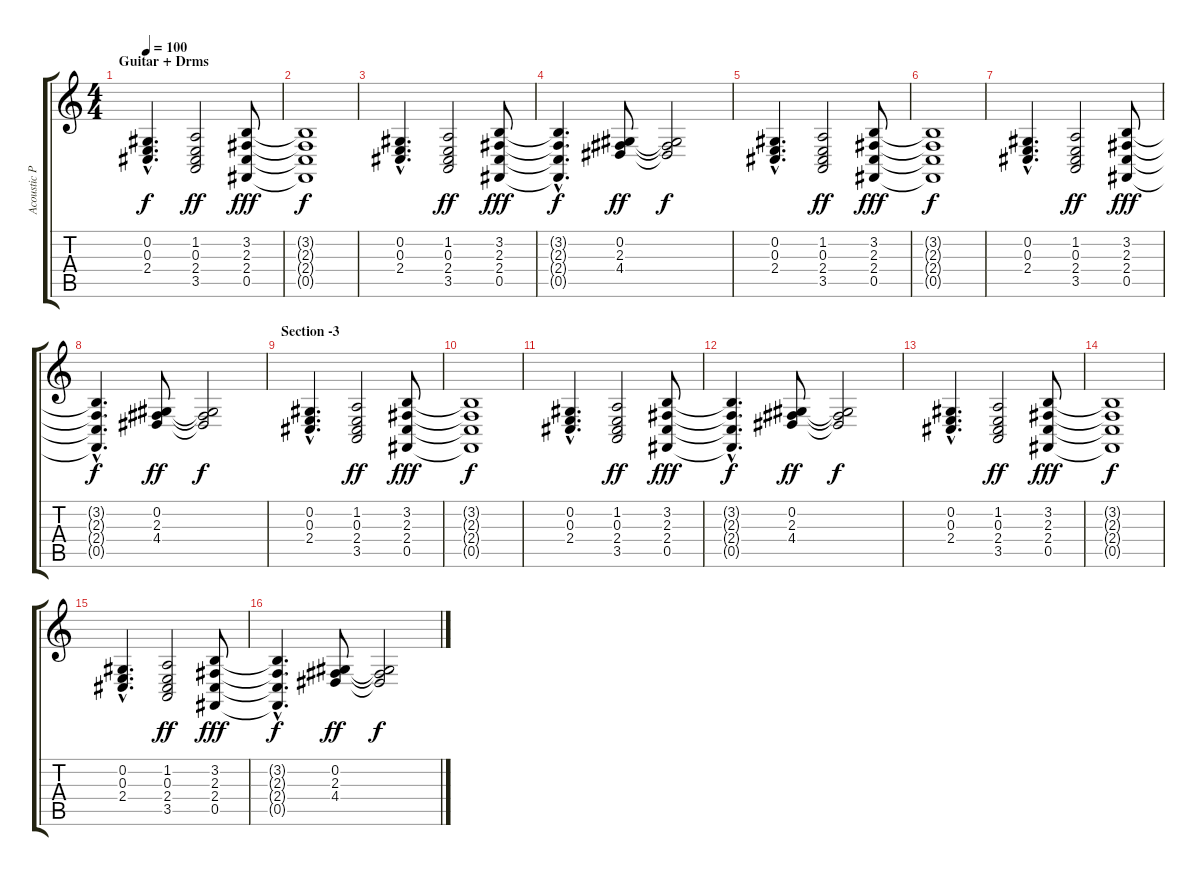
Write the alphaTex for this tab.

\track ("Acoustic Piano" "Acoustic P") {instrument acousticgrandpiano}
\staff {score tabs}
\tuning (Db4 Ab3 E3 B2 Gb2 Db2) {hide}
\ts (4 4)
\section ("" "Guitar + Drms")
\tempo 100
\clef g2
\ks c
(0.2{hac} 0.3{hac} 2.4{hac}).4{d dy f volume 16} (1.2 0.3 2.4 3.5).2{dy ff} (3.2 2.3 2.4 0.5).8{dy fff} |
(3.2{t} 2.3{t} 2.4{t} 0.5{t}).1{dy f} |
(0.2{hac} 0.3{hac} 2.4{hac}).4{d} (1.2 0.3 2.4 3.5).2{dy ff} (3.2 2.3 2.4 0.5).8{dy fff} |
(3.2{hac t} 2.3{hac t} 2.4{hac t} 0.5{hac t}).4{d dy f} (0.2 2.3 4.4).8{dy ff} (0.2{t} 2.3{t} 4.4{t}).2{dy f} |
(0.2{hac} 0.3{hac} 2.4{hac}).4{d volume 16} (1.2 0.3 2.4 3.5).2{dy ff} (3.2 2.3 2.4 0.5).8{dy fff} |
(3.2{t} 2.3{t} 2.4{t} 0.5{t}).1{dy f} |
(0.2{hac} 0.3{hac} 2.4{hac}).4{d} (1.2 0.3 2.4 3.5).2{dy ff} (3.2 2.3 2.4 0.5).8{dy fff} |
(3.2{hac t} 2.3{hac t} 2.4{hac t} 0.5{hac t}).4{d dy f} (0.2 2.3 4.4).8{dy ff} (0.2{t} 2.3{t} 4.4{t}).2{dy f} |
\section ("" "Section -3")
(0.2{hac} 0.3{hac} 2.4{hac}).4{d volume 16} (1.2 0.3 2.4 3.5).2{dy ff} (3.2 2.3 2.4 0.5).8{dy fff} |
(3.2{t} 2.3{t} 2.4{t} 0.5{t}).1{dy f} |
(0.2{hac} 0.3{hac} 2.4{hac}).4{d} (1.2 0.3 2.4 3.5).2{dy ff} (3.2 2.3 2.4 0.5).8{dy fff} |
(3.2{hac t} 2.3{hac t} 2.4{hac t} 0.5{hac t}).4{d dy f} (0.2 2.3 4.4).8{dy ff} (0.2{t} 2.3{t} 4.4{t}).2{dy f} |
(0.2{hac} 0.3{hac} 2.4{hac}).4{d volume 16} (1.2 0.3 2.4 3.5).2{dy ff} (3.2 2.3 2.4 0.5).8{dy fff} |
(3.2{t} 2.3{t} 2.4{t} 0.5{t}).1{dy f} |
(0.2{hac} 0.3{hac} 2.4{hac}).4{d} (1.2 0.3 2.4 3.5).2{dy ff} (3.2 2.3 2.4 0.5).8{dy fff} |
(3.2{hac t} 2.3{hac t} 2.4{hac t} 0.5{hac t}).4{d dy f} (0.2 2.3 4.4).8{dy ff} (0.2{t} 2.3{t} 4.4{t}).2{dy f}
